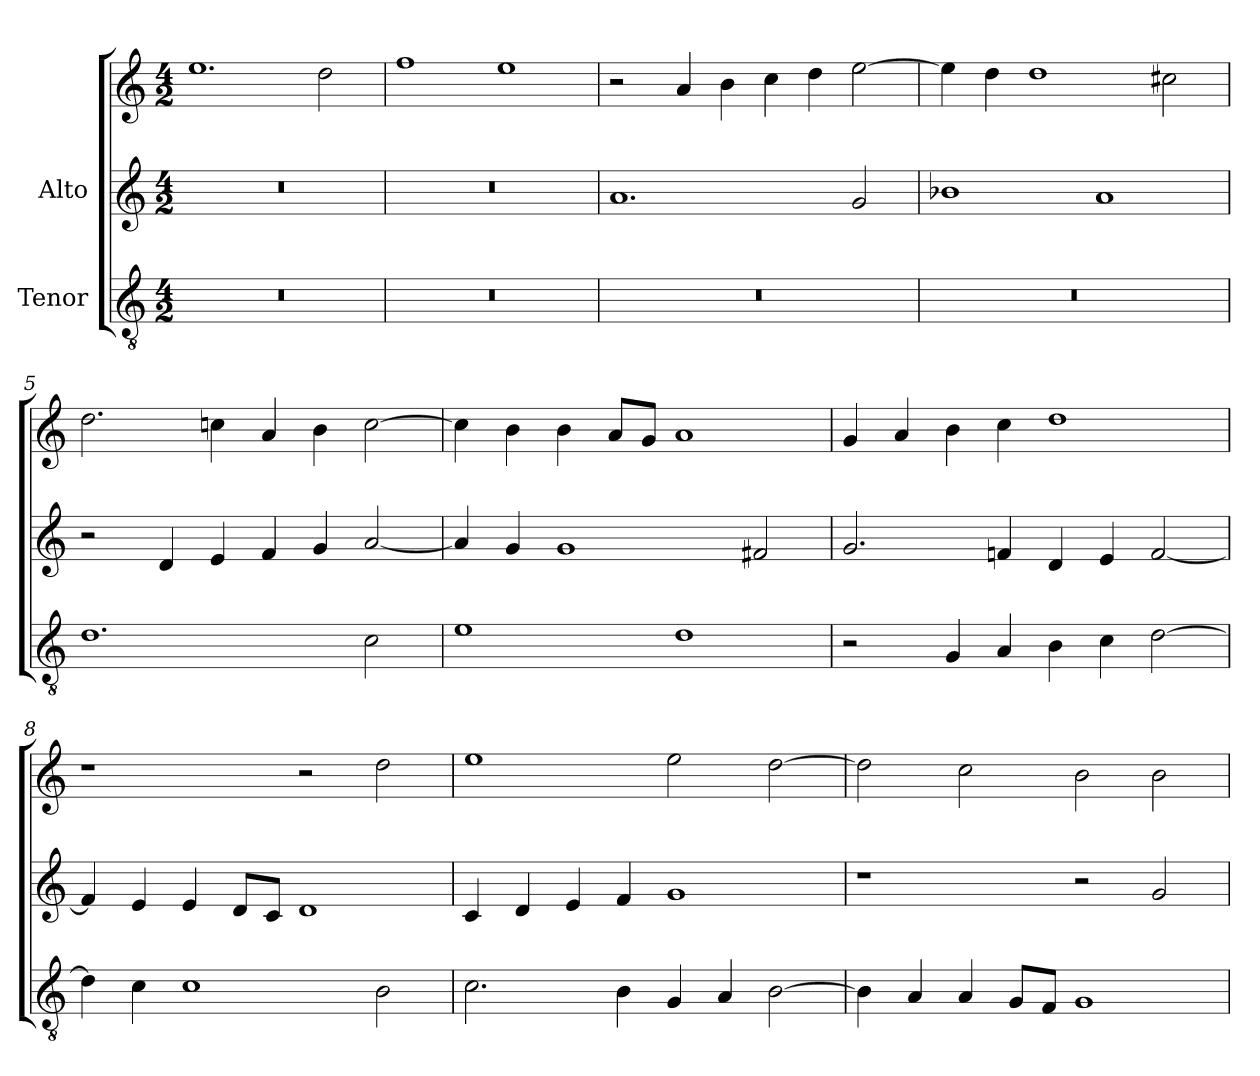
**kern	**kern	**kern
*part3	*part2	*part1
*staff3	*staff2	*staff1
*I"Tenor	*I"Alto	*
*clefGv2	*clefG2	*clefG2
*k[]	*k[]	*k[]
*C:	*C:	*C:
*M4/2	*M4/2	*M4/2
=1	=1	=1
0r	0r	1.ee\
.	.	2dd\
=2	=2	=2
0r	0r	1ff\
.	.	1ee\
=3	=3	=3
0r	1.a/	2r
.	.	4a/
.	.	4b\
.	.	4cc\
.	.	4dd\
.	2g/	[2ee\
=4	=4	=4
0r	1b-X\	4ee\]
.	.	4dd\
.	.	1dd\
.	1a/	.
.	.	2cc#X\
!!LO:LB:g=z
=5	=5	=5
1.d\	2r	2.dd\
.	4d/	.
.	4e/	4ccn\
.	4f/	4a/
.	4g/	4b\
2c\	[2a/	[2cc\
=6	=6	=6
1e\	4a/]	4cc\]
.	4g/	4b\
.	1g/	4b\
.	.	8a/L
.	.	8g/J
1d\	.	1a/
.	2f#X/	.
=7	=7	=7
2r	2.g/	4g/
.	.	4a/
4G/	.	4b\
4A/	4fn/	4cc\
4B\	4d/	1dd\
4c\	4e/	.
[2d\	[2f/	.
=8	=8	=8
4d\]	4f/]	1r
4c\	4e/	.
1c\	4e/	.
.	8d/L	.
.	8c/J	.
.	1d/	2r
2B\	.	2dd\
!!LO:LB:g=z
=9	=9	=9
2.c\	4c/	1ee\
.	4d/	.
.	4e/	.
4B\	4f/	.
4G/	1g/	2ee\
4A/	.	.
[2B\	.	[2dd\
=10	=10	=10
4B\]	1r	2dd\]
4A/	.	.
4A/	.	2cc\
8G/L	.	.
8F/J	.	.
1G/	2r	2b\
.	2g/	2b\
=	=	=
*-	*-	*-
